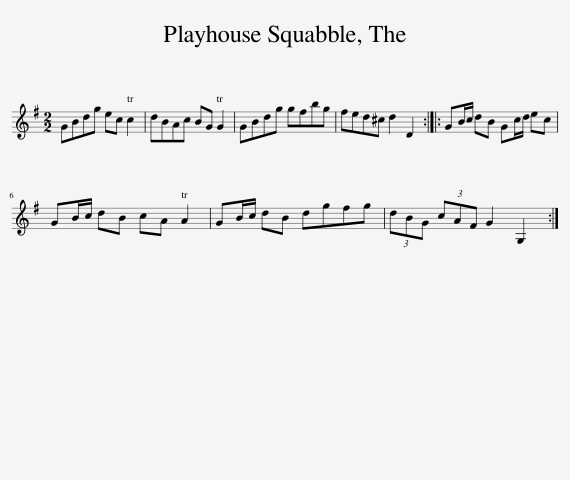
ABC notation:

X:1
L:1/8
M:2/2
I:linebreak $
K:G
V:1 treble
V:1
 GBdg ec c2 | dBAc BG G2 | GBdg gfbg | fed^c d2 D2 :: GB/c/ dB Gc/d/ ec |$ %5
 GB/c/ dB cA A2 | GB/c/ dB dgfg | (3dBG (3cAF G2 G,2 :| %8
